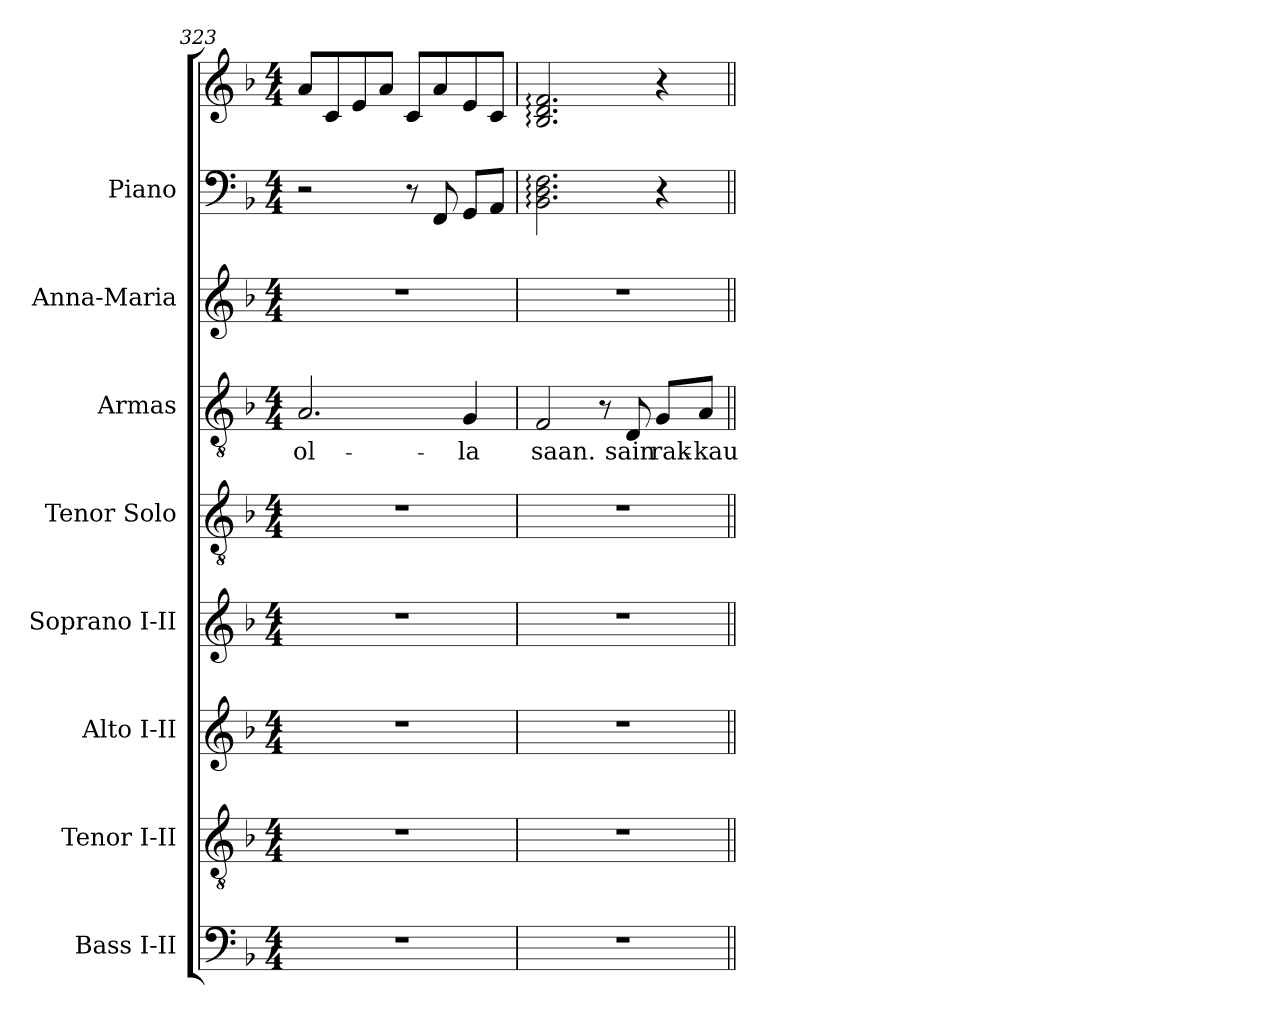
**kern	**kern	**kern	**kern	**kern	**kern	**text	**kern	**kern	**kern
*part8	*part7	*part6	*part5	*part4	*part3	*part3	*part2	*part1	*part1
*staff9	*staff8	*staff7	*staff6	*staff5	*staff4	*staff4	*staff3	*staff2	*staff1
*I"Bass I-II	*I"Tenor I-II	*I"Alto I-II	*I"Soprano I-II	*I"Tenor Solo	*I"Armas	*	*I"Anna-Maria	*I"Piano	*
*I'B.	*I'T.	*I'A.	*I'S.	*I'T. Solo	*I'Armas	*	*I'A-M	*I'Pno.	*
*clefF4	*clefGv2	*clefG2	*clefG2	*clefGv2	*clefGv2	*	*clefG2	*clefF4	*clefG2
*	*ITrd7c12	*	*	*ITrd7c12	*ITrd7c12	*	*	*	*
*k[b-]	*k[b-]	*k[b-]	*k[b-]	*k[b-]	*k[b-]	*	*k[b-]	*k[b-]	*k[b-]
*F:	*F:	*F:	*F:	*F:	*F:	*	*F:	*F:	*F:
*M4/4	*M4/4	*M4/4	*M4/4	*M4/4	*M4/4	*	*M4/4	*M4/4	*M4/4
=323	=323	=323	=323	=323	=323	=323	=323	=323	=323
!	!	!	!	!	!	!LO:LY:b:color=#000000	!	!	!
1r	1r	1r	1r	1r	2.AAi/	ol-	1r	2r	8ai/L
.	.	.	.	.	.	.	.	.	8ci/
.	.	.	.	.	.	.	.	.	8ei/
.	.	.	.	.	.	.	.	.	8ai/J
.	.	.	.	.	.	.	.	8r	8ci/L
.	.	.	.	.	.	.	.	8FFi/	8ai/
!	!	!	!	!	!	!LO:LY:b:color=#000000	!	!	!
.	.	.	.	.	4GGi/	-la	.	8GGi/L	8ei/
.	.	.	.	.	.	.	.	8AAi/J	8ci/J
!!LO:LB:g=z
=324	=324	=324	=324	=324	=324	=324	=324	=324	=324
!	!	!	!	!	!	!LO:LY:b:color=#000000	!	!	!
1r	1r	1r	1r	1r	2FFi/	saan.	1r	2.BB-i\: 2.Di: 2.Fi:	2.B-i/: 2.di: 2.fi:
.	.	.	.	.	8r	.	.	.	.
!	!	!	!	!	!	!LO:LY:b:color=#000000	!	!	!
.	.	.	.	.	8DDi/	sain	.	.	.
!	!	!	!	!	!	!LO:LY:b:color=#000000	!	!	!
.	.	.	.	.	8GGi/L	rak-	.	4r	4r
!	!	!	!	!	!	!LO:LY:b:color=#000000	!	!	!
.	.	.	.	.	8AAi/J	-kau-	.	.	.
=||	=||	=||	=||	=||	=||	=||	=||	=||	=||
*-	*-	*-	*-	*-	*-	*-	*-	*-	*-
